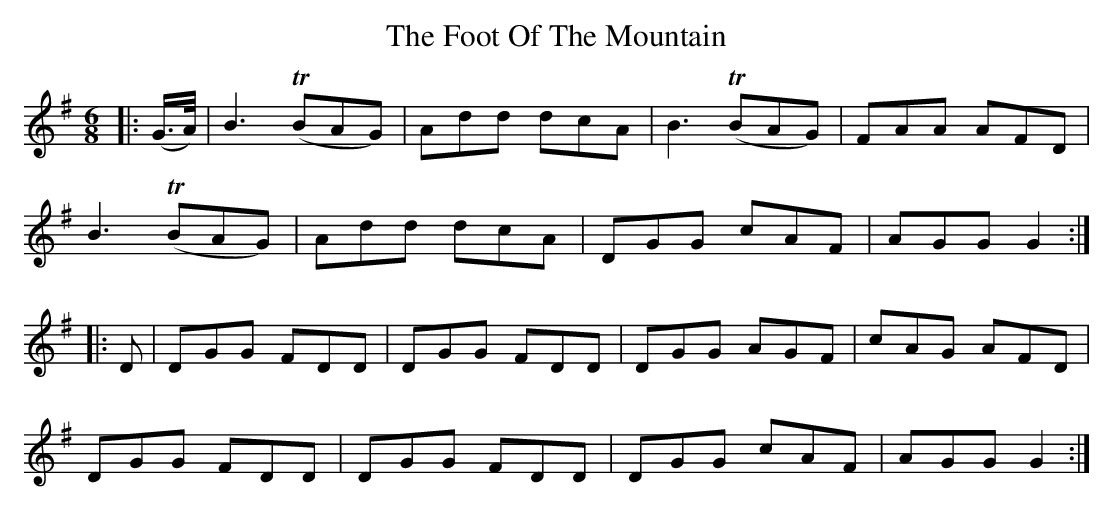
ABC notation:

X:1
T: The Foot Of The Mountain
M: 6/8
L: 1/8
K: Gmaj
|:(G3/4A/4)|B3 (TBAG)|Add dcA|B3 (TBAG)|FAA AFD|
B3 (TBAG)|Add dcA|DGG cAF|AGG G2:|
|:D|DGG FDD|DGG FDD|DGG AGF|cAG AFD|
DGG FDD|DGG FDD|DGG cAF|AGG G2:|
